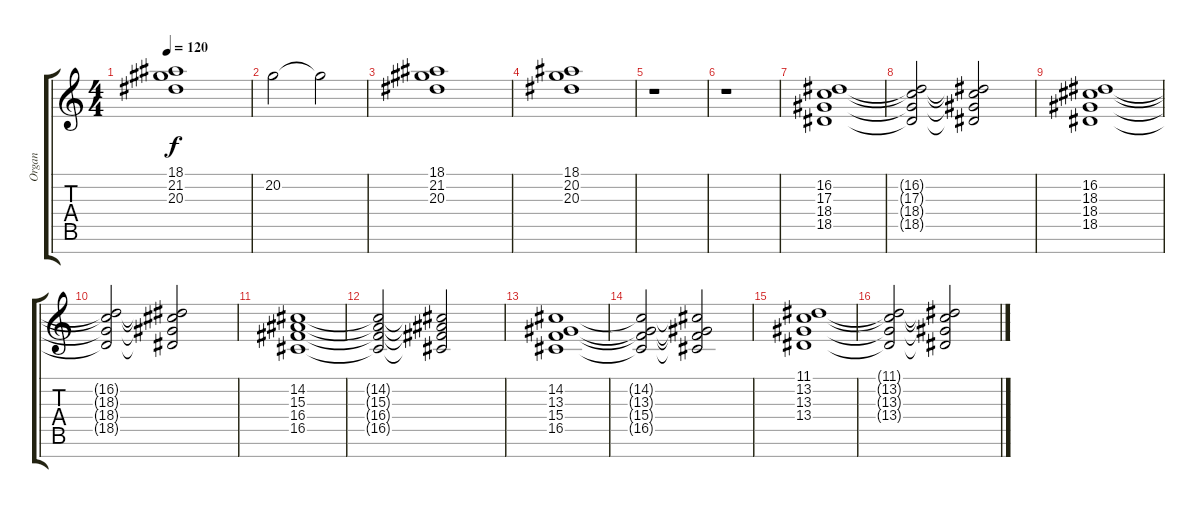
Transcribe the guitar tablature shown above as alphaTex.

\track ("Organ" "Organ") {instrument drawbarorgan}
\staff {score tabs}
\tuning (E4 B3 G3 D3 A2 E2 E5) {hide}
\ts (4 4)
\tempo 120
\clef g2
\ks c
(18.1 21.2 20.3).1{dy f} |
20.2.2 20.2{t}.2 |
(18.1 21.2 20.3).1 |
(18.1 20.2 20.3).1 |
r.1 |
r.1 |
(16.2 17.3 18.4 18.5).1{instrument percussiveorgan} |
(16.2{t} 17.3{t} 18.4{t} 18.5{t}).2 (16.2{t} 17.3{t} 18.4{t} 18.5{t}).2 |
(16.2 18.3 18.4 18.5).1 |
(16.2{t} 18.3{t} 18.4{t} 18.5{t}).2 (16.2{t} 18.3{t} 18.4{t} 18.5{t}).2 |
(14.2 15.3 16.4 16.5).1 |
(14.2{t} 15.3{t} 16.4{t} 16.5{t}).2 (14.2{t} 15.3{t} 16.4{t} 16.5{t}).2 |
(14.2 13.3 15.4 16.5).1 |
(14.2{t} 13.3{t} 15.4{t} 16.5{t}).2 (14.2{t} 13.3{t} 15.4{t} 16.5{t}).2 |
(11.1 13.2 13.3 13.4).1 |
(11.1{t} 13.2{t} 13.3{t} 13.4{t}).2 (11.1{t} 13.2{t} 13.3{t} 13.4{t}).2
